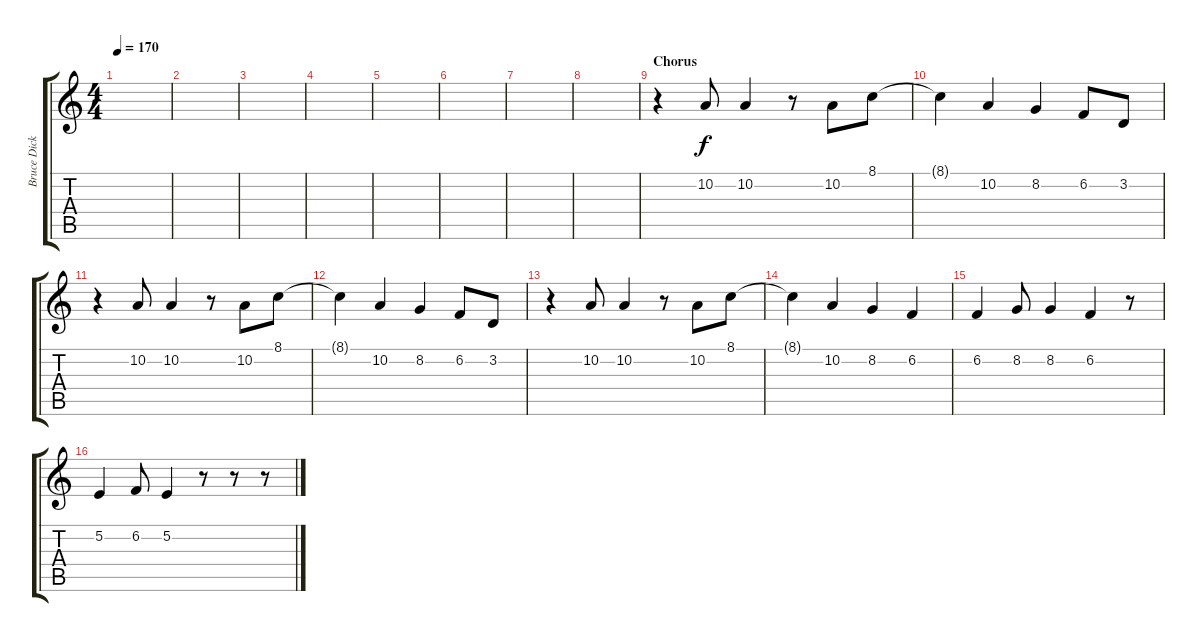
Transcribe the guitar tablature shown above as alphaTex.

\track ("Bruce Dickinson" "Bruce Dick") {instrument choiraahs}
\staff {score tabs}
\tuning (E4 B3 G3 D3 A2 E2) {hide}
\ts (4 4)
\tempo 170
\clef g2
\ks c
|
|
|
|
|
|
|
|
\section ("" "Chorus")
r.4 10.2.8 10.2.4 r.8 10.2.8 8.1.8 |
8.1{t}.4 10.2.4 8.2.4 6.2.8 3.2.8 |
r.4 10.2.8 10.2.4 r.8 10.2.8 8.1.8 |
8.1{t}.4 10.2.4 8.2.4 6.2.8 3.2.8 |
r.4 10.2.8 10.2.4 r.8 10.2.8 8.1.8 |
8.1{t}.4 10.2.4 8.2.4 6.2.4 |
6.2.4 8.2.8 8.2.4 6.2.4 r.8 |
5.2.4 6.2.8 5.2.4 r.8 r.8 r.8
